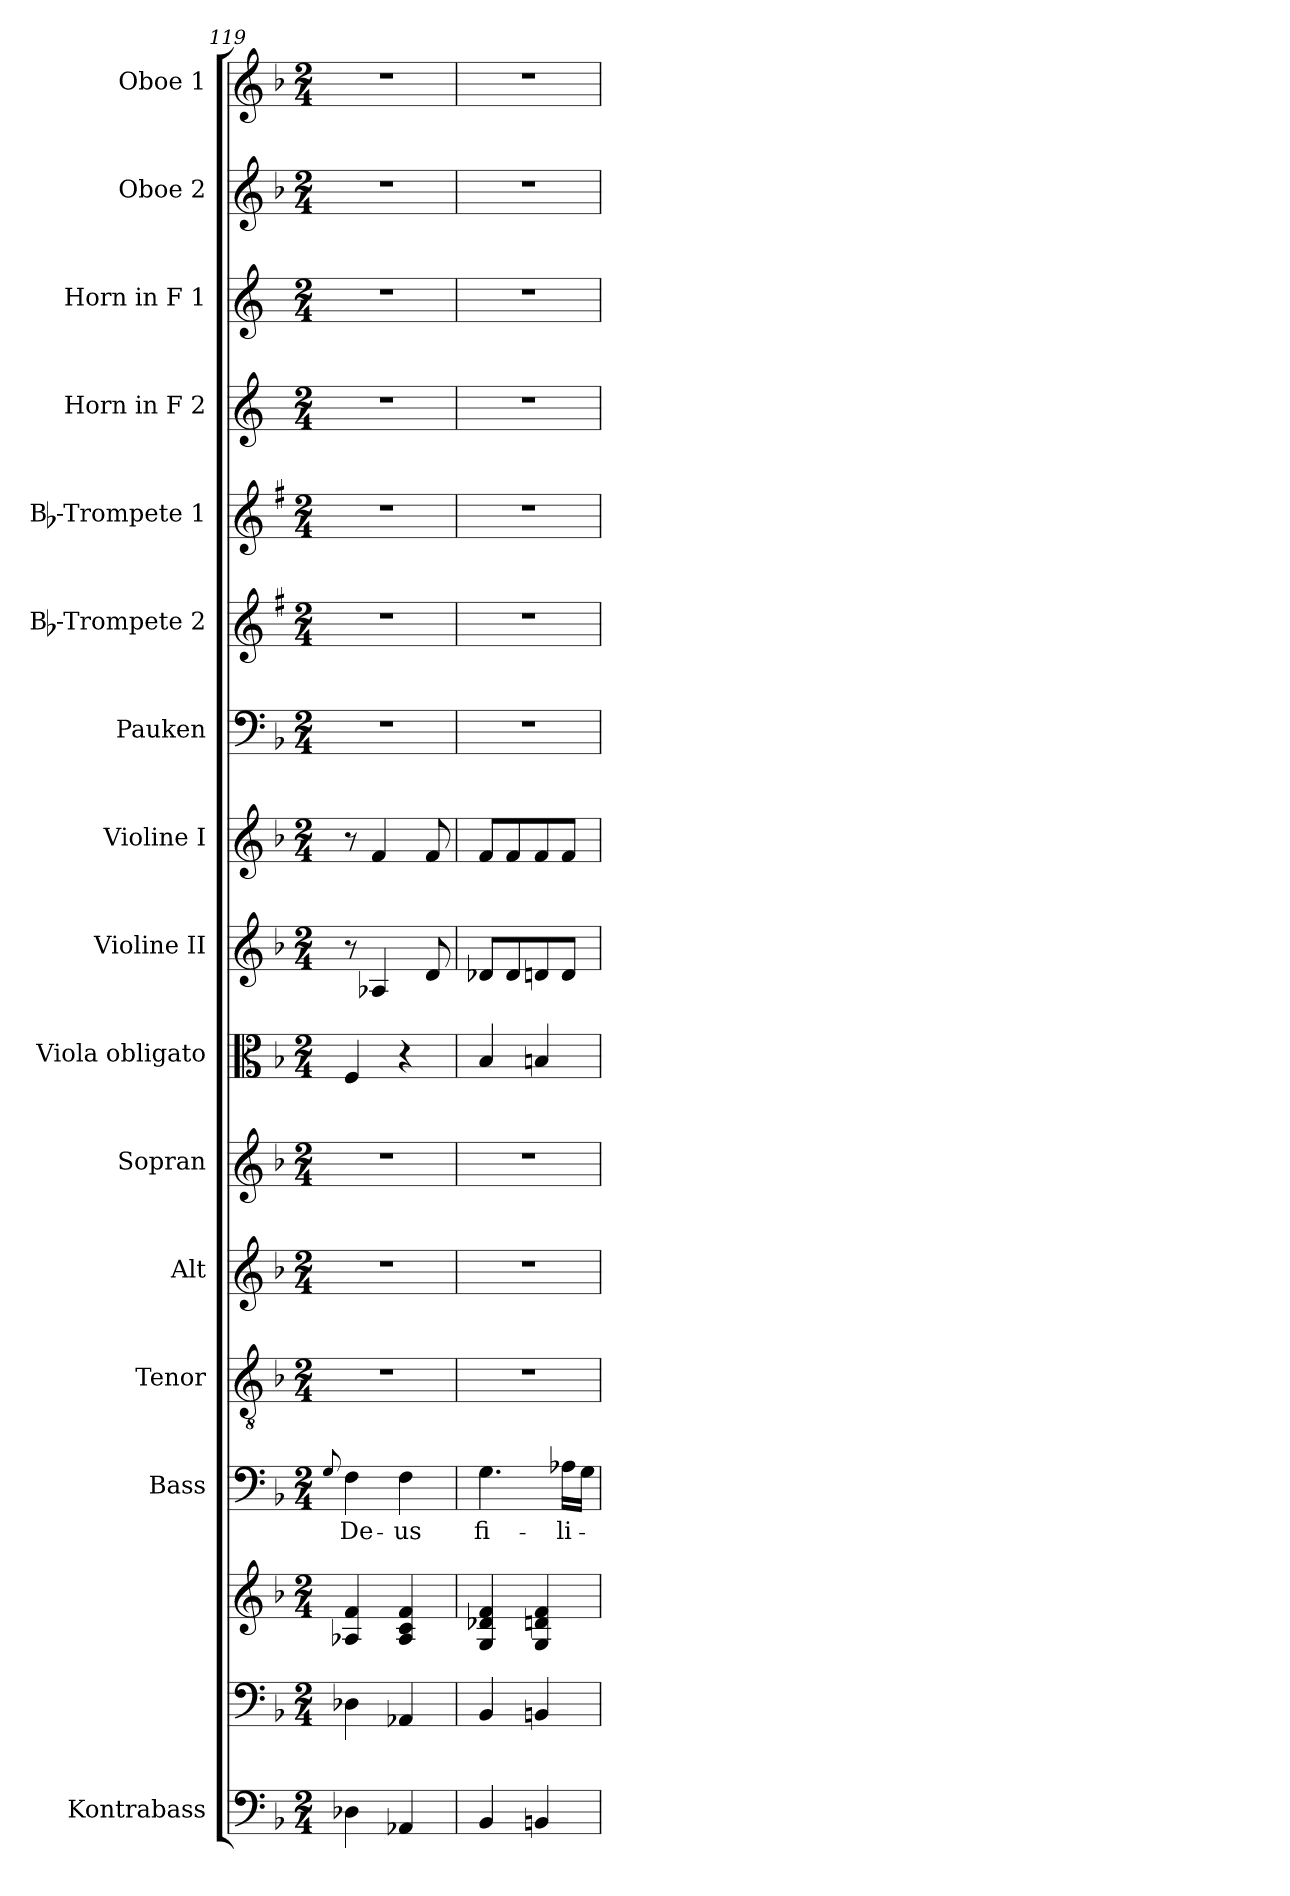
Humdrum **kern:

**kern	**kern	**kern	**kern	**text	**kern	**kern	**kern	**kern	**kern	**kern	**kern	**kern	**kern	**kern	**kern	**kern	**kern
*part16	*part15	*part15	*part14	*part14	*part13	*part12	*part11	*part10	*part9	*part8	*part7	*part6	*part5	*part4	*part3	*part2	*part1
*staff17	*staff16	*staff15	*staff14	*staff14	*staff13	*staff12	*staff11	*staff10	*staff9	*staff8	*staff7	*staff6	*staff5	*staff4	*staff3	*staff2	*staff1
*I"Kontrabass	*	*	*I"Bass	*	*I"Tenor	*I"Alt	*I"Sopran	*I"Viola obligato	*I"Violine II	*I"Violine I	*I"Pauken	*I"Bb-Trompete 2	*I"Bb-Trompete 1	*I"Horn in F 2	*I"Horn in F 1	*I"Oboe 2	*I"Oboe 1
*I'Kb.	*	*	*I'B.	*	*I'T.	*I'A.	*I'S.	*I'Vla.	*I'Vl. II	*I'Vl. I	*I'Pk.	*I'Bb Trp. 2	*I'Bb Trp. 1	*	*	*I'Ob. 2	*I'Ob. 1
*clefF4	*clefF4	*clefG2	*clefF4	*	*clefGv2	*clefG2	*clefG2	*clefC3	*clefG2	*clefG2	*clefF4	*clefG2	*clefG2	*clefG2	*clefG2	*clefG2	*clefG2
*ITrd7c12	*	*	*	*	*	*	*	*	*	*	*	*ITrd1c2	*ITrd1c2	*ITrd4c7	*ITrd4c7	*	*
*k[b-]	*k[b-]	*k[b-]	*k[b-]	*	*k[b-]	*k[b-]	*k[b-]	*k[b-]	*k[b-]	*k[b-]	*k[b-]	*k[b-]	*k[b-]	*k[b-]	*k[b-]	*k[b-]	*k[b-]
*F:	*F:	*F:	*F:	*	*F:	*F:	*F:	*F:	*F:	*F:	*F:	*F:	*F:	*F:	*F:	*F:	*F:
*M2/4	*M2/4	*M2/4	*M2/4	*	*M2/4	*M2/4	*M2/4	*M2/4	*M2/4	*M2/4	*M2/4	*M2/4	*M2/4	*M2/4	*M2/4	*M2/4	*M2/4
=119	=119	=119	=119	=119	=119	=119	=119	=119	=119	=119	=119	=119	=119	=119	=119	=119	=119
.	.	.	8qqG/	.	.	.	.	.	.	.	.	.	.	.	.	.	.
!	!	!	!	!LO:LY:b	!	!	!	!	!	!	!	!	!	!	!	!	!
4DD-X\	4D-X\	4A-X/ 4f/	4F\	De-	2r	2r	2r	4F/	8r	8r	2r	2r	2r	2r	2r	2r	2r
.	.	.	.	.	.	.	.	.	4A-X/	4f/	.	.	.	.	.	.	.
!	!	!	!	!LO:LY:b	!	!	!	!	!	!	!	!	!	!	!	!	!
4AAA-X/	4AA-X/	4A-/ 4c/ 4f/	4F\	-us	.	.	.	4r	.	.	.	.	.	.	.	.	.
.	.	.	.	.	.	.	.	.	8d/	8f/	.	.	.	.	.	.	.
!!LO:PB:g=z
=120	=120	=120	=120	=120	=120	=120	=120	=120	=120	=120	=120	=120	=120	=120	=120	=120	=120
!	!	!	!	!LO:LY:b	!	!	!	!	!	!	!	!	!	!	!	!	!
4BBB-/	4BB-/	4G/ 4d-X/ 4f/	4.G\	fi-	2r	2r	2r	4B-/	8d-X/L	8f/L	2r	2r	2r	2r	2r	2r	2r
.	.	.	.	.	.	.	.	.	8d-/	8f/	.	.	.	.	.	.	.
4BBBn/	4BBn/	4G/ 4dn/ 4f/	.	.	.	.	.	4Bn/	8dn/	8f/	.	.	.	.	.	.	.
!	!	!	!	!LO:LY:b	!	!	!	!	!	!	!	!	!	!	!	!	!
.	.	.	16A-X\LL	-li-	.	.	.	.	8d/J	8f/J	.	.	.	.	.	.	.
.	.	.	16G\JJ	.	.	.	.	.	.	.	.	.	.	.	.	.	.
=	=	=	=	=	=	=	=	=	=	=	=	=	=	=	=	=	=
*-	*-	*-	*-	*-	*-	*-	*-	*-	*-	*-	*-	*-	*-	*-	*-	*-	*-
